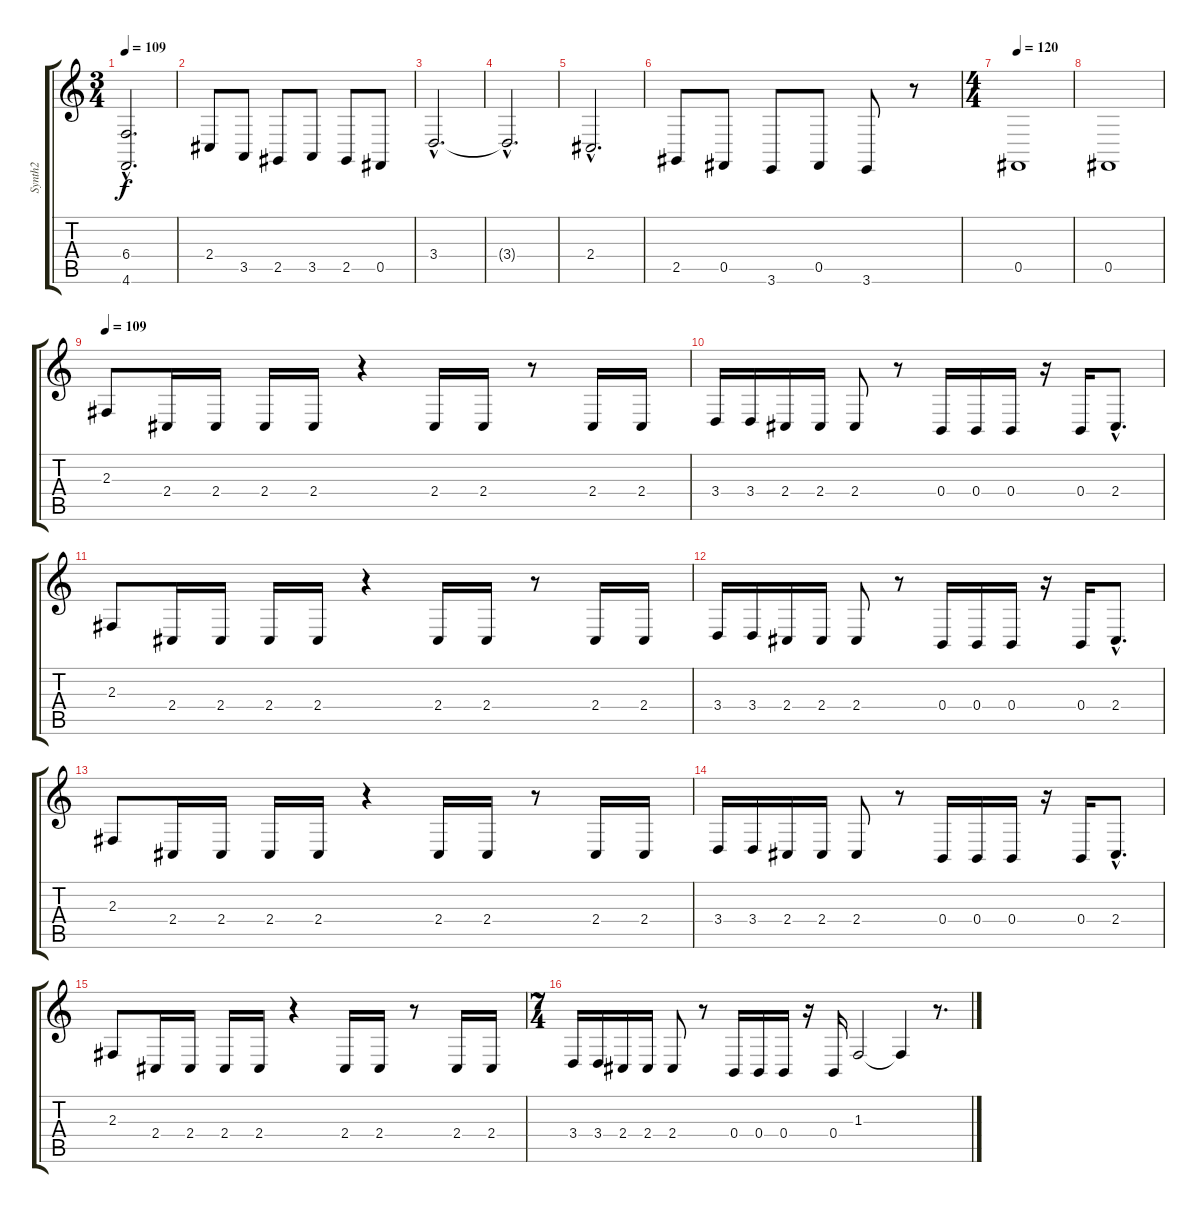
\track ("Synth2" "Synth2") {instrument stringensemble1}
\staff {score tabs}
\tuning (Db4 Ab3 E3 B2 Gb2 Db2) {hide}
\ts (3 4)
\tempo 109
\clef g2
\ks c
(6.4{hac} 4.6{hac}).2{d dy f} |
2.4.8 3.5.8 2.5.8 3.5.8 2.5.8 0.5.8 |
3.4{hac}.2{d} |
3.4{hac t}.2{d} |
2.4{hac}.2{d} |
2.5.8 0.5.8 3.6.8 0.5.8 3.6.8 r.8 |
\ts (4 4)
\tempo 120
0.5.1 |
0.5.1 |
\tempo 109
2.3.8 2.4.16 2.4.16 2.4.16 2.4.16 r.4 2.4.16 2.4.16 r.8 2.4.16 2.4.16 |
3.4.16 3.4.16 2.4.16 2.4.16 2.4.8 r.8 0.4.16 0.4.16 0.4.16 r.16 0.4.16 2.4{hac}.8{d} |
2.3.8 2.4.16 2.4.16 2.4.16 2.4.16 r.4 2.4.16 2.4.16 r.8 2.4.16 2.4.16 |
3.4.16 3.4.16 2.4.16 2.4.16 2.4.8 r.8 0.4.16 0.4.16 0.4.16 r.16 0.4.16 2.4{hac}.8{d} |
2.3.8 2.4.16 2.4.16 2.4.16 2.4.16 r.4 2.4.16 2.4.16 r.8 2.4.16 2.4.16 |
3.4.16 3.4.16 2.4.16 2.4.16 2.4.8 r.8 0.4.16 0.4.16 0.4.16 r.16 0.4.16 2.4{hac}.8{d} |
2.3.8 2.4.16 2.4.16 2.4.16 2.4.16 r.4 2.4.16 2.4.16 r.8 2.4.16 2.4.16 |
\ts (7 4)
3.4.16 3.4.16 2.4.16 2.4.16 2.4.8 r.8 0.4.16 0.4.16 0.4.16 r.16 0.4.16 1.3.2 1.3{t}.4 r.8{d}
